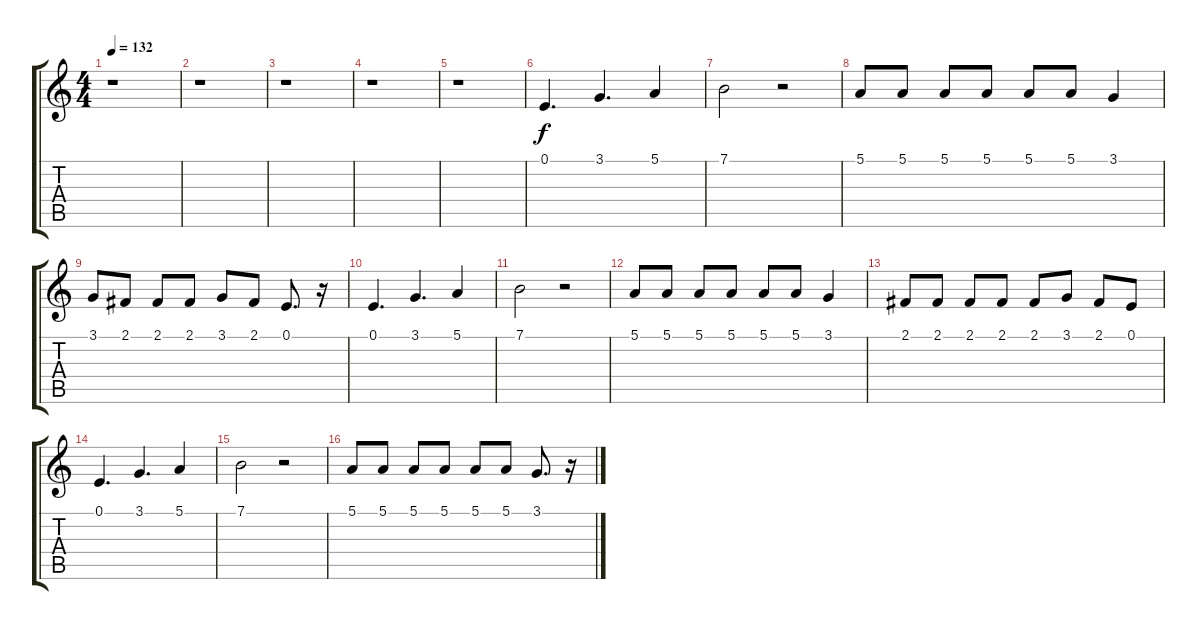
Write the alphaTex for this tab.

\track "" {instrument clarinet}
\staff {score tabs}
\tuning (E4 B3 G3 D3 A2 E2) {hide}
\ts (4 4)
\tempo 132
\clef g2
\ks c
r.1{dy f} |
r.1 |
r.1 |
r.1 |
r.1 |
0.1.4{d} 3.1.4{d} 5.1.4 |
7.1.2 r.2 |
5.1.8 5.1.8 5.1.8 5.1.8 5.1.8 5.1.8 3.1.4 |
3.1.8 2.1.8 2.1.8 2.1.8 3.1.8 2.1.8 0.1.8{d} r.16 |
0.1.4{d} 3.1.4{d} 5.1.4 |
7.1.2 r.2 |
5.1.8 5.1.8 5.1.8 5.1.8 5.1.8 5.1.8 3.1.4 |
2.1.8 2.1.8 2.1.8 2.1.8 2.1.8 3.1.8 2.1.8 0.1.8 |
0.1.4{d} 3.1.4{d} 5.1.4 |
7.1.2 r.2 |
5.1.8 5.1.8 5.1.8 5.1.8 5.1.8 5.1.8 3.1.8{d} r.16
